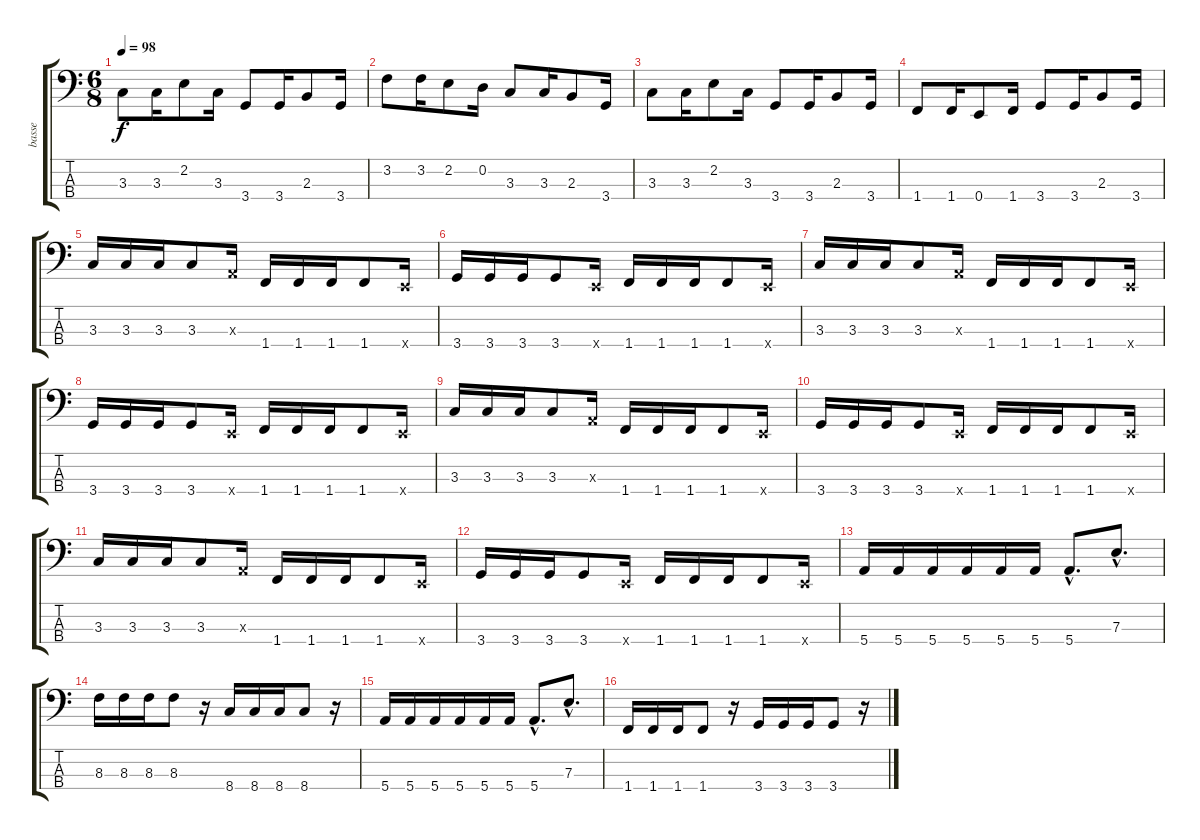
\track ("basse" "basse") {instrument electricbasspick}
\staff {score tabs}
\tuning (G2 D2 A1 E1) {hide}
\ts (6 8)
\tempo 98
\clef f4
\ks c
3.3.8{dy f} 3.3.16 2.2.8 3.3.16 3.4.8 3.4.16 2.3.8 3.4.16 |
3.2.8 3.2.16 2.2.8 0.2.16 3.3.8 3.3.16 2.3.8 3.4.16 |
3.3.8 3.3.16 2.2.8 3.3.16 3.4.8 3.4.16 2.3.8 3.4.16 |
1.4.8 1.4.16 0.4.8 1.4.16 3.4.8 3.4.16 2.3.8 3.4.16 |
3.3.16 3.3.16 3.3.16 3.3.8 0.3{x}.16 1.4.16 1.4.16 1.4.16 1.4.8 0.4{x}.16 |
3.4.16 3.4.16 3.4.16 3.4.8 0.4{x}.16 1.4.16 1.4.16 1.4.16 1.4.8 0.4{x}.16 |
3.3.16 3.3.16 3.3.16 3.3.8 0.3{x}.16 1.4.16 1.4.16 1.4.16 1.4.8 0.4{x}.16 |
3.4.16 3.4.16 3.4.16 3.4.8 0.4{x}.16 1.4.16 1.4.16 1.4.16 1.4.8 0.4{x}.16 |
3.3.16 3.3.16 3.3.16 3.3.8 0.3{x}.16 1.4.16 1.4.16 1.4.16 1.4.8 0.4{x}.16 |
3.4.16 3.4.16 3.4.16 3.4.8 0.4{x}.16 1.4.16 1.4.16 1.4.16 1.4.8 0.4{x}.16 |
3.3.16 3.3.16 3.3.16 3.3.8 0.3{x}.16 1.4.16 1.4.16 1.4.16 1.4.8 0.4{x}.16 |
3.4.16 3.4.16 3.4.16 3.4.8 0.4{x}.16 1.4.16 1.4.16 1.4.16 1.4.8 0.4{x}.16 |
5.4.16 5.4.16 5.4.16 5.4.16 5.4.16 5.4.16 5.4{hac}.8{d} 7.3{hac}.8{d} |
8.3.16 8.3.16 8.3.16 8.3.8 r.16 8.4.16 8.4.16 8.4.16 8.4.8 r.16 |
5.4.16 5.4.16 5.4.16 5.4.16 5.4.16 5.4.16 5.4{hac}.8{d} 7.3{hac}.8{d} |
1.4.16 1.4.16 1.4.16 1.4.8 r.16 3.4.16 3.4.16 3.4.16 3.4.8 r.16
